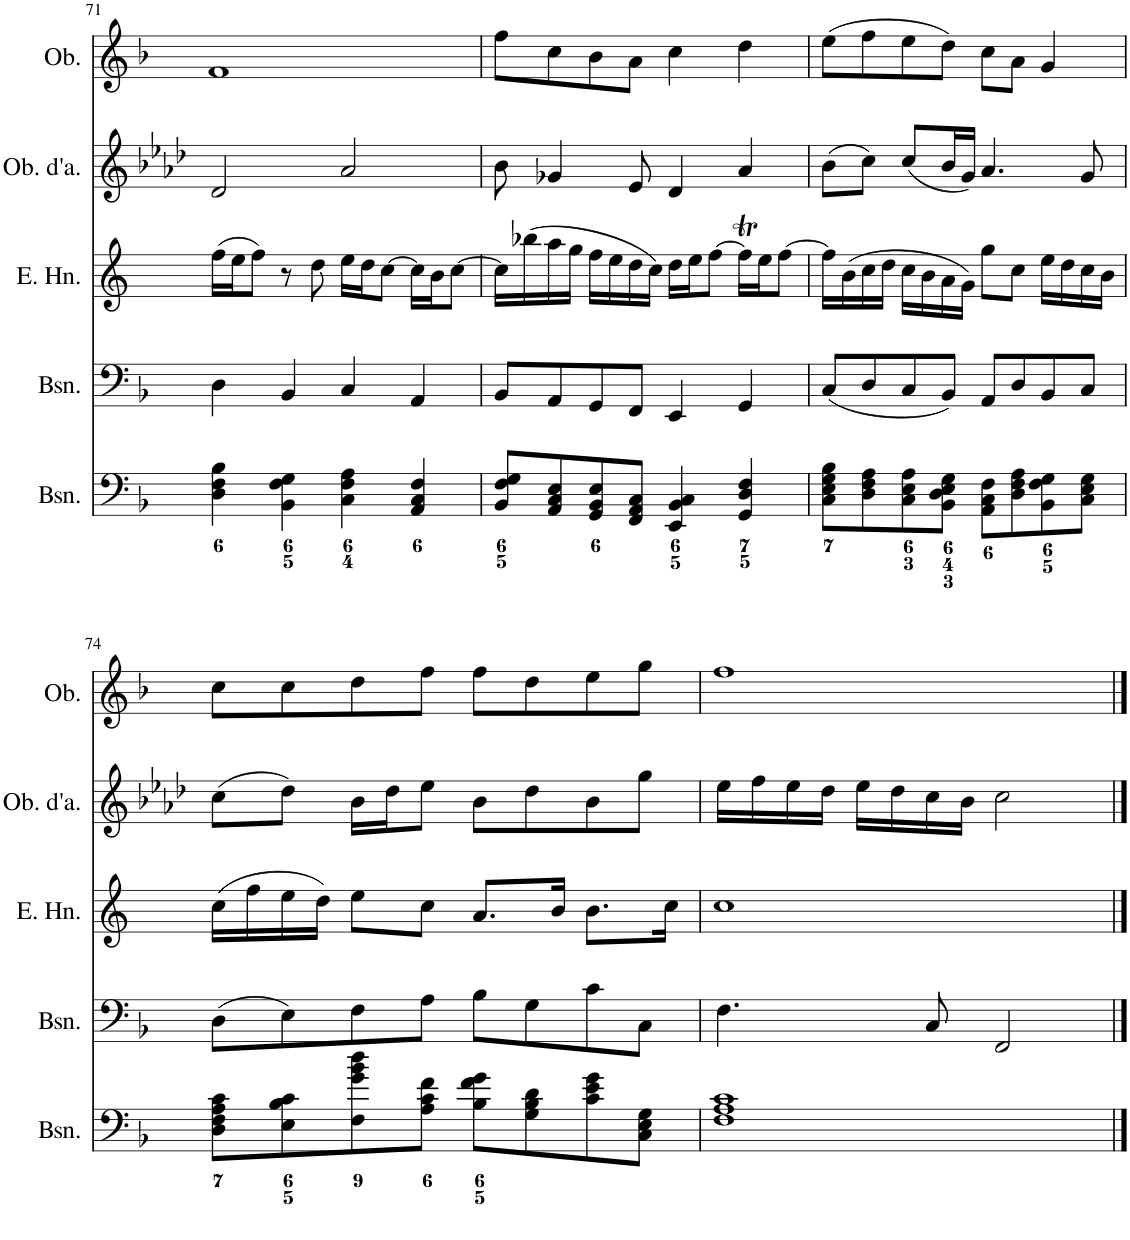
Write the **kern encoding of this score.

**kern	**kern	**kern	**kern	**kern
*part5	*part4	*part3	*part2	*part1
*staff5	*staff4	*staff3	*staff2	*staff1
*I"Bassoon	*I"Bassoon	*I"English Horn	*I"Oboe d'amore	*I"Oboe
*I'Bsn.	*I'Bsn.	*I'E. Hn.	*I'Ob. d'a.	*I'Ob.
!!LO:PB:g=z
*clefF4	*clefF4	*clefG2	*clefG2	*clefG2
*	*	*Trd4c7	*Trd2c3	*
*k[b-]	*k[b-]	*k[]	*k[b-e-a-d-]	*k[b-]
*M4/4	*M4/4	*M4/4	*M4/4	*M4/4
*met(c)	*met(c)	*met(c)	*met(c)	*met(c)
=71	=71	=71	=71	=71
4D\ 4F\ 4B-\	4D\	(16ff\LL	2d-/	1f
.	.	16ee\J	.	.
.	.	8ff\J)	.	.
4BB-\ 4F\ 4G\	4BB-/	8r	.	.
.	.	8dd\	.	.
4C\ 4F\ 4A\	4C/	16ee\LL	2a-/	.
.	.	16dd\J	.	.
.	.	[8cc\J	.	.
4AA/ 4C/ 4F/	4AA/	16cc\LL]	.	.
.	.	16b\J	.	.
.	.	[8cc\J	.	.
=72	=72	=72	=72	=72
8BB-/ 8F/ 8G/L	8BB-/L	16cc\LL]	8b-\	8ff\L
.	.	(16bb-X\	.	.
8AA/ 8C/ 8E/	8AA/	16aa\	4g-X/	8cc\
.	.	16gg\JJ	.	.
8GG/ 8BB-/ 8E/	8GG/	16ff\LL	.	8b-\
.	.	16ee\	.	.
8FF/ 8AA/ 8C/J	8FF/J	16dd\	8e-/	8a\J
.	.	16cc\JJ)	.	.
4EE/ 4BB-/ 4C/	4EE/	16dd\LL	4d-/	4cc\
.	.	16ee\J	.	.
.	.	[8ff\J	.	.
4GG/ 4D/ 4F/	4GG/	16ffT\LL]	4a-/	4dd\
.	.	16ee\J	.	.
.	.	[8ff\J	.	.
=73	=73	=73	=73	=73
8C\ 8E\ 8G\ 8B-\L	(8C/L	16ff\LL]	(8b-\L	(8ee\L
.	.	(16b\	.	.
8D\ 8F\ 8A\	8D/	16cc\	8cc\J)	8ff\
.	.	16dd\JJ	.	.
8C\ 8E\ 8A\	8C/	16cc\LL	(8cc/L	8ee\
.	.	16b\	.	.
8BB-\ 8D\ 8E\ 8G\J	8BB-/J)	16a\	16b-/L	8dd\J)
.	.	16g\JJ)	16g/JJ)	.
8AA\ 8C\ 8F\L	8AA/L	8gg\L	4.a-/	8cc\L
8D\ 8F\ 8A\	8D/	8cc\J	.	8a\J
8BB-\ 8F\ 8G\	8BB-/	16ee\LL	.	4g/
.	.	16dd\	.	.
8C\ 8E\ 8G\J	8C/J	16cc\	8g/	.
.	.	16b\JJ	.	.
!!LO:LB:g=z
=74	=74	=74	=74	=74
8D\ 8F\ 8A\ 8c\L	(8D\L	(16cc\LL	(8cc\L	8cc\L
.	.	16ff\	.	.
8E\ 8B-\ 8c\	8E\)	16ee\	8dd-\J)	8cc\
.	.	16dd\JJ)	.	.
8F\ 8g\ 8b-\ 8dd\	8F\	8ee\L	16b-\LL	8dd\
.	.	.	16dd-\J	.
8A\ 8c\ 8f\J	8A\J	8cc\J	8ee-\J	8ff\J
8B-\ 8f\ 8g\L	8B-\L	8.a/L	8b-\L	8ff\L
8G\ 8B-\ 8d\	8G\	.	8dd-\	8dd\
.	.	16b/Jk	.	.
8c\ 8e\ 8g\	8c\	8.b\L	8b-\	8ee\
8C\ 8E\ 8G\J	8C\J	.	8gg\J	8gg\J
.	.	16cc\Jk	.	.
=75	=75	=75	=75	=75
1F 1A 1c	4.F\	1cc	16ee-\LL	1ff
.	.	.	16ff\	.
.	.	.	16ee-\	.
.	.	.	16dd-\JJ	.
.	.	.	16ee-\LL	.
.	.	.	16dd-\	.
.	8C/	.	16cc\	.
.	.	.	16b-\JJ	.
.	2FF/	.	2cc\	.
==	==	==	==	==
*-	*-	*-	*-	*-
